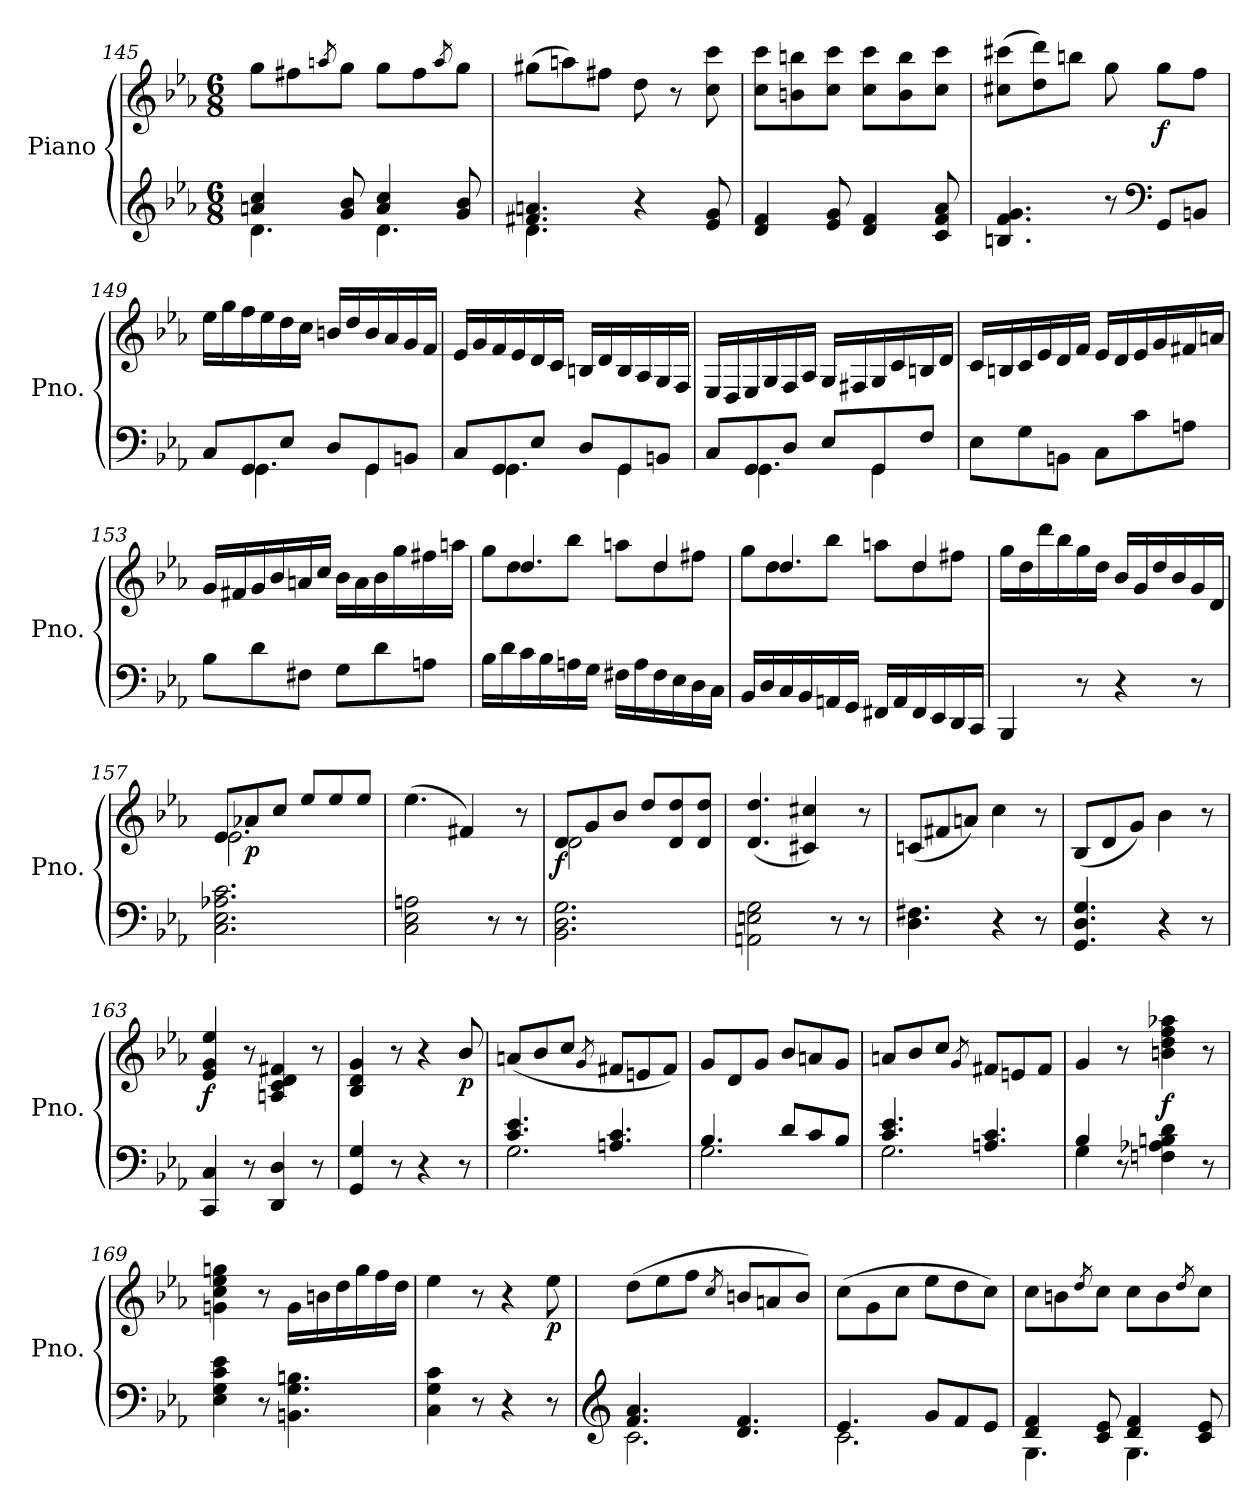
**kern	**kern	**dynam
*part1	*part1	*part1
*staff2	*staff1	*staff1/2
*I"Piano	*	*
*I'Pno.	*	*
*clefG2	*clefG2	*
*k[b-e-a-]	*k[b-e-a-]	*
*E-:	*E-:	*
*M6/8	*M6/8	*
=145	=145	=145
*^	*	*
4an/ 4cc/	4.d\	8gg\L	.
.	.	8ff#X\	.
.	.	8qaan/	.
8g/ 8b-/	.	8gg\J	.
4a/ 4cc/	4.d\	8gg\L	.
.	.	8ff#\	.
.	.	8qaa/	.
8g/ 8b-/	.	8gg\J	.
!!LO:LB:g=z
=146	=146	=146	=146
4.f#X/ 4.an/	4.d\	(8gg#X\L	.
.	.	8aan\)	.
.	.	8ff#X\J	.
4r	4.ryy	8dd\	.
.	.	8r	.
8e-/ 8g/	.	8cc\ 8ccc\	.
*v	*v	*	*
=147	=147	=147
4d/ 4f/	8cc\ 8ccc\L	.
.	8bn\ 8bbn\	.
8e-/ 8g/	8cc\ 8ccc\J	.
4d/ 4f/	8cc\ 8ccc\L	.
.	8b\ 8bb\	.
8c/ 8f/ 8a-/	8cc\ 8ccc\J	.
=148	=148	=148
4.Bn/ 4.f/ 4.g/	(8cc#X\ 8ccc#X\L	.
.	8dd\ 8ddd\)	.
.	8bbn\J	.
8r	8gg\	.
*clefF4	*	*
!	!	!LO:DY:b
8GG/L	8gg\L	f
8BBn/J	8ff\J	.
=149	=149	=149
*^	*	*
8C/L	8ryy	16ee-\LL	.
.	.	16gg\	.
8GG/	4.GG\	16ff\	.
.	.	16ee-\	.
8E-/J	.	16dd\	.
.	.	16cc\JJ	.
8D/L	.	16bn/LL	.
.	.	16dd/	.
8GG/	4GG\	16b/	.
.	.	16a-/	.
8BBn/J	.	16g/	.
.	.	16f/JJ	.
!!LO:LB:g=z
=150	=150	=150	=150
8C/L	8ryy	16e-/LL	.
.	.	16g/	.
8GG/	4.GG\	16f/	.
.	.	16e-/	.
8E-/J	.	16d/	.
.	.	16c/JJ	.
8D/L	.	16Bn/LL	.
.	.	16d/	.
8GG/	4GG\	16B/	.
.	.	16A-/	.
8BBn/J	.	16G/	.
.	.	16F/JJ	.
!!LO:LB:g=z
=151	=151	=151	=151
8C/L	8ryy	16E-/LL	.
.	.	16D/	.
8GG/	4.GG\	16E-/	.
.	.	16G/	.
8D/J	.	16F/	.
.	.	16A-/JJ	.
8E-/L	.	16G/LL	.
.	.	16F#X/	.
8GG/	4GG\	16G/	.
.	.	16c/	.
8F/J	.	16Bn/	.
.	.	16d/JJ	.
*v	*v	*	*
=152	=152	=152
8E-\L	16c/LL	.
.	16Bn/	.
8G\	16c/	.
.	16e-/	.
8BBn\J	16d/	.
.	16f/JJ	.
8C\L	16e-/LL	.
.	16d/	.
8c\	16e-/	.
.	16g/	.
8An\J	16f#X/	.
.	16an/JJ	.
=153	=153	=153
8B-\L	16g/LL	.
.	16f#X/	.
8d\	16g/	.
.	16b-/	.
8F#X\J	16an/	.
.	16cc/JJ	.
8G\L	16b-\LL	.
.	16a\	.
8d\	16b-\	.
.	16gg\	.
8An\J	16ff#X\	.
.	16aan\JJ	.
!!LO:LB:g=z
=154	=154	=154
*	*^	*
16B-\LL	8ryy	8gg\L	.
16d\	.	.	.
16c\	4.dd/	8dd\	.
16B-\	.	.	.
16An\	.	8bb-\J	.
16G\JJ	.	.	.
16F#X\LL	.	8aan\L	.
16A\	.	.	.
16F#\	4dd/	8dd\	.
16E-\	.	.	.
16D\	.	8ff#X\J	.
16C\JJ	.	.	.
=155	=155	=155	=155
16BB-/LL	8ryy	8gg\L	.
16D/	.	.	.
16C/	4.dd/	8dd\	.
16BB-/	.	.	.
16AAn/	.	8bb-\J	.
16GG/JJ	.	.	.
16FF#X/LL	.	8aan\L	.
16AA/	.	.	.
16FF#/	4dd/	8dd\	.
16EE-/	.	.	.
16DD/	.	8ff#X\J	.
16CC/JJ	.	.	.
*	*v	*v	*
=156	=156	=156
4BBB-/	16gg\LL	.
.	16dd\	.
.	16ddd\	.
.	16bb-\	.
8r	16gg\	.
.	16dd\JJ	.
4r	16b-/LL	.
.	16g/	.
.	16dd/	.
.	16b-/	.
8r	16g/	.
.	16d/JJ	.
!!LO:PB:g=z
=157	=157	=157
*	*^	*
2.C\ 2.E-\ 2.A-X\ 2.c\	8e-/L	2.e-\	.
!	!	!	!LO:DY:b
.	8a-X/	.	p
.	8cc/J	.	.
.	8ee-/L	.	.
.	8ee-/	.	.
.	8ee-/J	.	.
*	*v	*v	*
=158	=158	=158
2C\ 2E-\ 2An\	(4.ee-\	.
.	4f#X/)	.
8r	.	.
8r	8r	.
!!LO:LB:g=z
=159	=159	=159
*	*^	*
!	!	!	!LO:DY:b
2.BB-\ 2.D\ 2.G\	8d/L	2d\	f
.	8g/	.	.
.	8b-/J	.	.
.	8dd/L	.	.
.	8d/ 8dd/	8ryy	.
.	8d/ 8dd/J	8ryy	.
*	*v	*v	*
=160	=160	=160
2AAn\ 2En\ 2G\	(4.d/ 4.dd/	.
.	4c#X/ 4cc#X/)	.
8r	.	.
8r	8r	.
=161	=161	=161
4.D\ 4.F#X\	(8cn/L	.
.	8f#X/	.
.	8an/J)	.
4r	4cc\	.
8r	8r	.
=162	=162	=162
4.GG/ 4.D/ 4.G/	(8B-/L	.
.	8d/	.
.	8g/J)	.
4r	4b-\	.
8r	8r	.
=163	=163	=163
!	!	!LO:DY:b
4CC/ 4C/	4e-/ 4g/ 4ee-/	f
8r	8r	.
4DD/ 4D/	4An/ 4c/ 4d/ 4f#X/	.
8r	8r	.
=164	=164	=164
4GG/ 4G/	4B-/ 4d/ 4g/	.
8r	8r	.
4r	4r	.
!	!	!LO:DY:b
8r	8b-/	p
=165	=165	=165
*^	*	*
4.c/ 4.e-/	2.G\	(8an/L	.
.	.	8b-/	.
.	.	8cc/J	.
.	.	8qg/	.
4.An/ 4.c/	.	8f#X/L	.
.	.	8en/	.
.	.	8f#/J)	.
!!LO:LB:g=z
=166	=166	=166	=166
4.B-/	2.G\	8g/L	.
.	.	8d/	.
.	.	8g/J	.
8d/L	.	8b-/L	.
8c/	.	8an/	.
8B-/J	.	8g/J	.
=167	=167	=167	=167
4.c/ 4.e-/	2.G\	8an/L	.
.	.	8b-/	.
.	.	8cc/J	.
.	.	8qg/	.
4.An/ 4.c/	.	8f#X/L	.
.	.	8en/	.
.	.	8f#/J	.
=168	=168	=168	=168
4B-/	4G\	4g/	.
8r	8ryy	8r	.
!	!	!	!LO:DY:b
4Fn\ 4A-X\ 4Bn\ 4d\	4.ryy	4bn\ 4dd\ 4ff\ 4aa-X\	f
8r	.	8r	.
*v	*v	*	*
=169	=169	=169
4E-\ 4G\ 4c\ 4e-\	4gn\ 4cc\ 4ee-\ 4ggn\	.
8r	8r	.
4.BBn\ 4.G\ 4.Bn\	16g\LL	.
.	16bn\	.
.	16dd\	.
.	16gg\	.
.	16ff\	.
.	16dd\JJ	.
=170	=170	=170
4C\ 4G\ 4c\	4ee-\	.
8r	8r	.
4r	4r	.
!	!	!LO:DY:b
8r	8ee-\	p
!!LO:LB:g=z
=171	=171	=171
*clefG2	*	*
*^	*	*
4.f/ 4.a-/	2.c\	(8dd\L	.
.	.	8ee-\	.
.	.	8ff\J	.
.	.	8qcc/	.
4.d/ 4.f/	.	8bn/L	.
.	.	8an/	.
.	.	8b/J)	.
!!LO:LB:g=z
=172	=172	=172	=172
4.e-/	2.c\	(8cc\L	.
.	.	8g\	.
.	.	8cc\J	.
8g/L	.	8ee-\L	.
8f/	.	8dd\	.
8e-/J	.	8cc\J)	.
=173	=173	=173	=173
4d/ 4f/	4.G\	8cc\L	.
.	.	8bn\	.
.	.	8qdd/	.
8c/ 8e-/	.	8cc\J	.
4d/ 4f/	4.G\	8cc\L	.
.	.	8b\	.
.	.	8qdd/	.
8c/ 8e-/	.	8cc\J	.
*v	*v	*	*
=	=	=
*-	*-	*-
